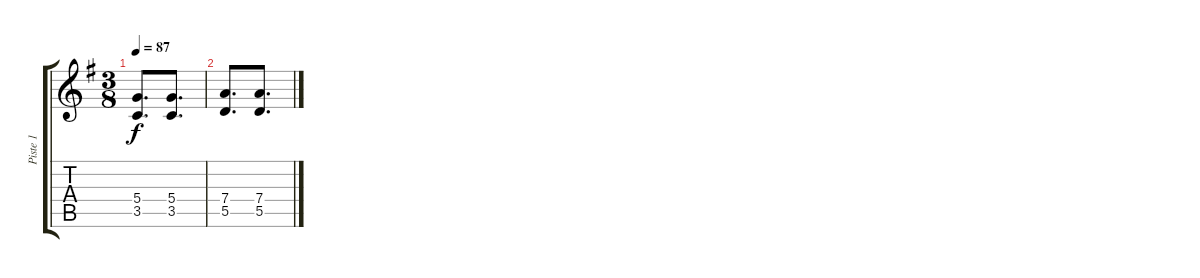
\track ("Piste 1" "Piste 1") {instrument overdrivenguitar}
\staff {score tabs}
\tuning (E4 B3 G3 D3 A2 E2) {hide}
\ts (3 8)
\tempo 87
\clef g2
\ks eminor
(5.4 3.5).8{d dy f} (5.4 3.5).8{d} |
(7.4 5.5).8{d} (7.4 5.5).8{d}
